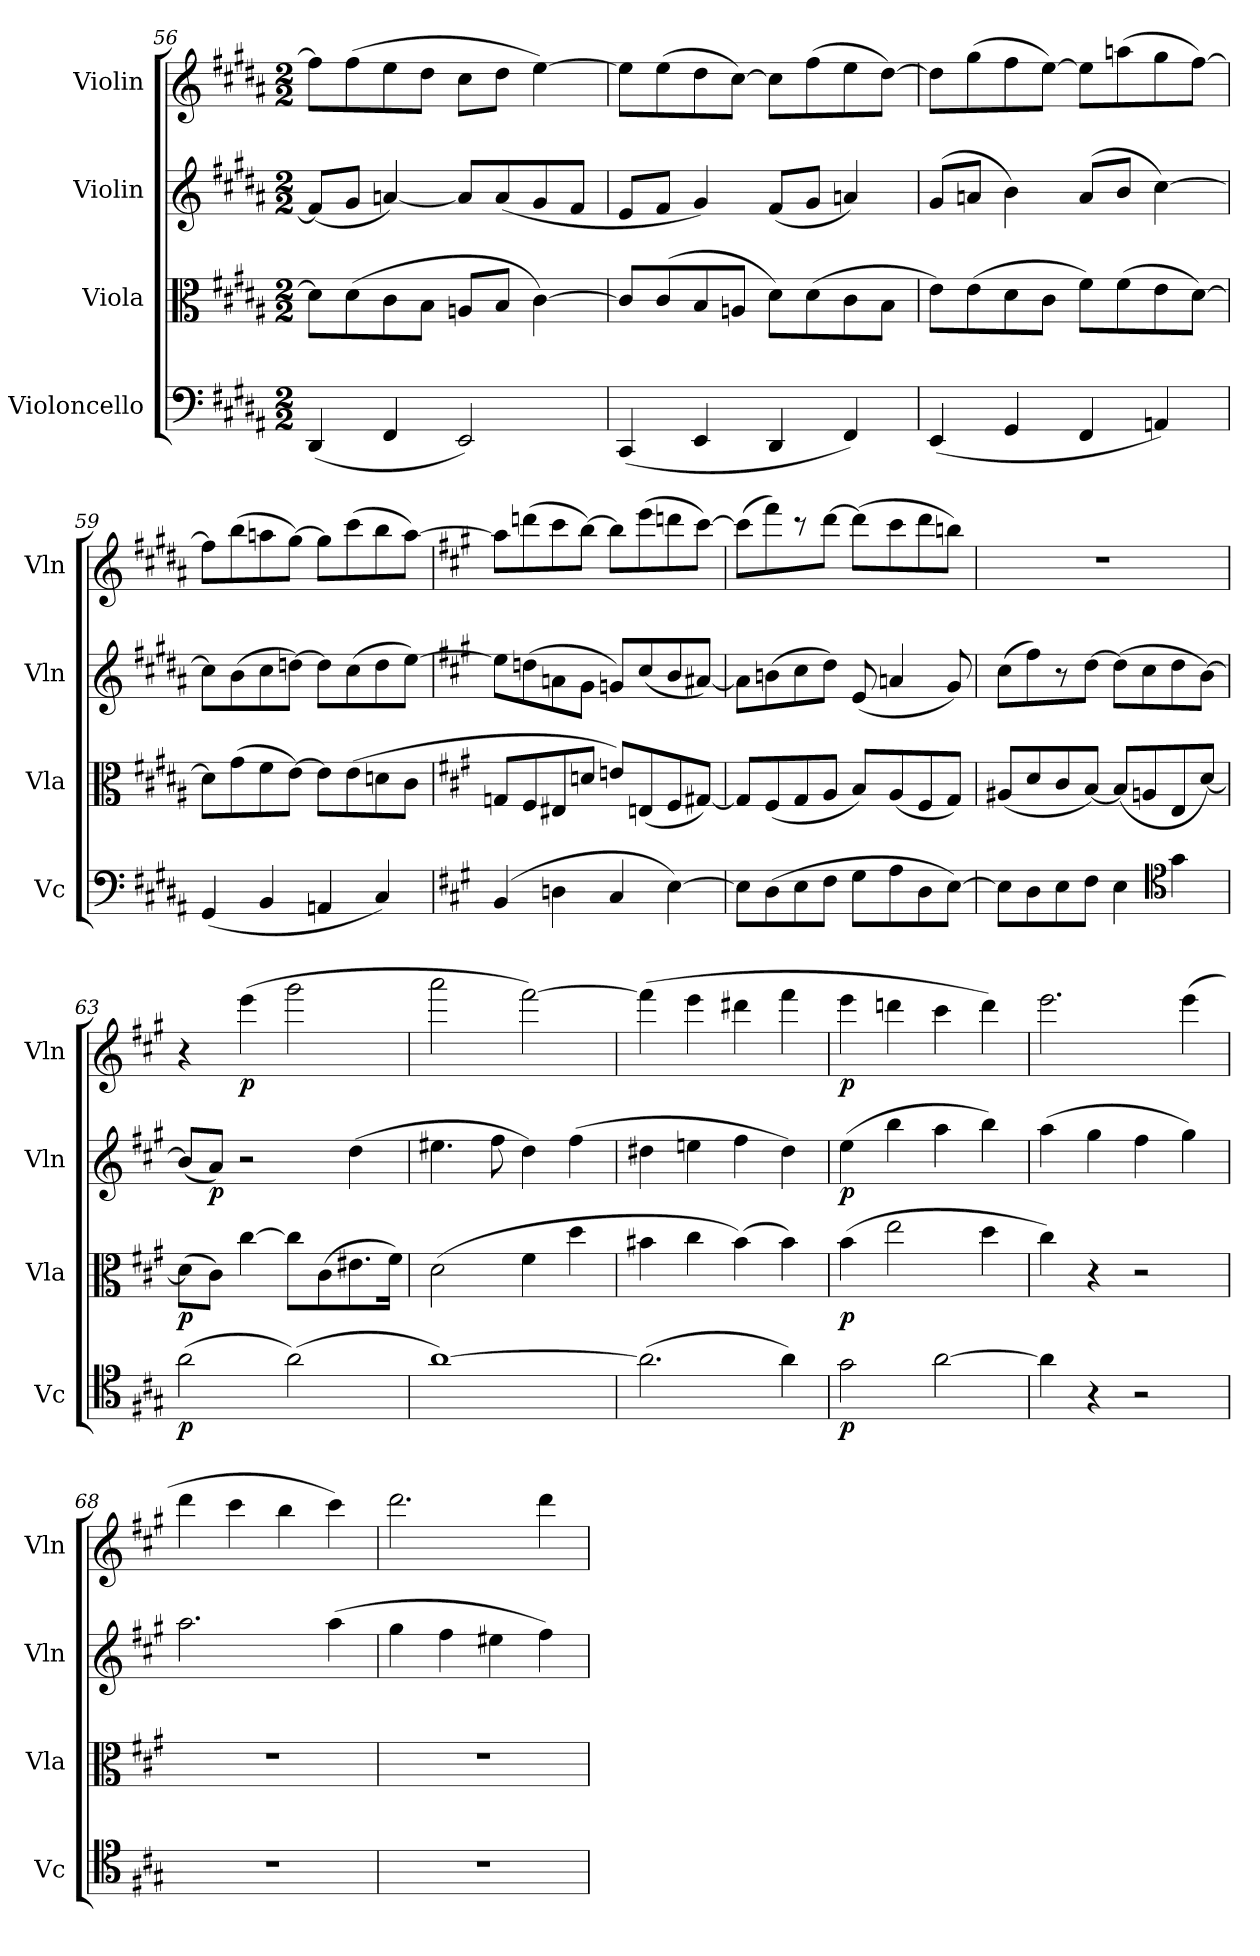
**kern	**dynam	**kern	**dynam	**kern	**dynam	**kern	**dynam
*part4	*part4	*part3	*part3	*part2	*part2	*part1	*part1
*staff4	*staff4	*staff3	*staff3	*staff2	*staff2	*staff1	*staff1
*I"Violoncello	*	*I"Viola	*	*I"Violin	*	*I"Violin	*
*I'Vc	*	*I'Vla	*	*I'Vln	*	*I'Vln	*
*clefF4	*	*clefC3	*	*clefG2	*	*clefG2	*
*k[f#c#g#d#a#]	*	*k[f#c#g#d#a#]	*	*k[f#c#g#d#a#]	*	*k[f#c#g#d#a#]	*
*M2/2	*	*M2/2	*	*M2/2	*	*M2/2	*
=56	=56	=56	=56	=56	=56	=56	=56
(4DD#/	.	8d#\L]	.	(8f#/L]	.	8ff#\L]	.
.	.	(8d#\	.	8g#/J	.	(8ff#\	.
4FF#/	.	8c#\	.	[4an/)	.	8ee\	.
.	.	8B\J	.	.	.	8dd#\J	.
2EE/)	.	8An/L	.	8a/L]	.	8cc#\L	.
.	.	8B/J	.	(8a/	.	8dd#\J	.
.	.	[4c#\)	.	8g#/	.	[4ee\)	.
.	.	.	.	8f#/J	.	.	.
=57	=57	=57	=57	=57	=57	=57	=57
(4CC#/	.	8c#/L]	.	8e/L	.	8ee\L]	.
.	.	(8c#/	.	8f#/J	.	(8ee\	.
4EE/	.	8B/	.	4g#/)	.	8dd#\	.
.	.	8An/J	.	.	.	[8cc#\J)	.
4DD#/	.	8d#\L)	.	(8f#/L	.	8cc#\L]	.
.	.	(8d#\	.	8g#/J	.	(8ff#\	.
4FF#/)	.	8c#\	.	4an/)	.	8ee\	.
.	.	8B\J	.	.	.	[8dd#\J)	.
=58	=58	=58	=58	=58	=58	=58	=58
(4EE/	.	8e\L)	.	(8g#/L	.	8dd#\L]	.
.	.	(8e\	.	8an/J	.	(8gg#\	.
4GG#/	.	8d#\	.	4b\)	.	8ff#\	.
.	.	8c#\J	.	.	.	[8ee\J)	.
4FF#/	.	8f#\L)	.	(8a/L	.	8ee\L]	.
.	.	(8f#\	.	8b/J	.	(8aan\	.
4AAn/)	.	8e\	.	[4cc#\)	.	8gg#\	.
.	.	[8d#\J)	.	.	.	[8ff#\J)	.
=59	=59	=59	=59	=59	=59	=59	=59
(4GG#/	.	8d#\L]	.	8cc#\L]	.	8ff#\L]	.
.	.	(8g#\	.	(8b\	.	(8bb\	.
4BB/	.	8f#\	.	8cc#\	.	8aan\	.
.	.	[8e\J)	.	[8ddn\J)	.	[8gg#\J)	.
4AAn/	.	8e\L]	.	8dd\L]	.	8gg#\L]	.
.	.	(8e\	.	(8cc#\	.	(8ccc#\	.
4C#/)	.	8dn\	.	8dd\	.	8bb\	.
.	.	8c#\J	.	[8ee\J)	.	[8aa\J)	.
=60	=60	=60	=60	=60	=60	=60	=60
*k[f#c#g#]	*	*k[f#c#g#]	*	*k[f#c#g#]	*	*k[f#c#g#]	*
(4BB/	.	8Gn/L	.	8ee\L]	.	8aa\L]	.
.	.	8F#/	.	(8ddn\	.	(8dddn\	.
4Dn\	.	8E#X/	.	8an\	.	8ccc#\	.
.	.	8dn/J	.	8g#\J	.	[8bb\J)	.
4C#/	.	8en/L)	.	8gn/L)	.	8bb\L]	.
.	.	(8En/	.	(8cc#/	.	(8eee\	.
[4E\)	.	8F#/	.	8b/	.	8dddn\	.
.	.	[8G#X/J)	.	[8a#X/J)	.	[8ccc#\J)	.
=61	=61	=61	=61	=61	=61	=61	=61
8E\L]	.	8G#/L]	.	8a#\L]	.	(8ccc#\L]	.
(8D\	.	(8F#/	.	(8bn\	.	8fff#\)	.
8E\	.	8G#/	.	8cc#\	.	8r	.
8F#\J	.	8A/J	.	8dd\J)	.	[8ddd\J	.
8G#\L	.	8B/L)	.	(8e/	.	(8ddd\L]	.
8A\	.	(8A/	.	4an/	.	8ccc#\	.
8D\	.	8F#/	.	.	.	8ddd\	.
[8E\J)	.	8G#/J)	.	8g#/)	.	8bbn\J)	.
=62	=62	=62	=62	=62	=62	=62	=62
8E\L]	.	(8A#X/L	.	(8cc#\L	.	1r	.
8D\	.	8d/	.	8ff#\)	.	.	.
8E\	.	8c#/	.	8r	.	.	.
8F#\J	.	[8B/J)	.	[8dd\J	.	.	.
4E\	.	(8B/L]	.	(8dd\L]	.	.	.
.	.	8An/	.	8cc#\	.	.	.
*clefC4	*	*	*	*	*	*	*
4g#\	.	8E/	.	8dd\	.	.	.
.	.	[8d/J)	.	[8b\J)	.	.	.
=63	=63	=63	=63	=63	=63	=63	=63
(2a\	p	(8d\L]	p	(8b/L]	.	4r	.
.	.	8c#\J)	.	8a/J)	p	.	.
.	.	[4cc#\	.	2r	.	(4eee\	p
(2a\)	.	8cc#\L]	.	.	.	2ggg#\	.
.	.	(8c#\	.	.	.	.	.
.	.	8.e#X\	.	(4dd\	.	.	.
.	.	16f#\Jk)	.	.	.	.	.
=64	=64	=64	=64	=64	=64	=64	=64
[1a)	.	(2d\	.	4.ee#X\	.	2aaa\	.
.	.	.	.	8ff#\	.	.	.
.	.	4f#\	.	4dd\)	.	[2fff#\)	.
.	.	4dd\	.	(4ff#\	.	.	.
=65	=65	=65	=65	=65	=65	=65	=65
(2.a\]	.	4b#X\	.	4dd#X\	.	(4fff#\]	.
.	.	4cc#\	.	4een\	.	4eee\	.
.	.	(4b#\)	.	4ff#\	.	4ddd#X\	.
4a\)	.	4b#\)	.	4dd#\)	.	4fff#\	.
=66	=66	=66	=66	=66	=66	=66	=66
2g#\	p	(4b\	p	(4ee\	p	4eee\	p
.	.	2ee\	.	4bb\	.	4dddn\	.
[2a\	.	.	.	4aa\	.	4ccc#\	.
.	.	4dd\	.	4bb\)	.	4ddd\)	.
=67	=67	=67	=67	=67	=67	=67	=67
4a\]	.	4cc#\)	.	(4aa\	.	2.eee\	.
4r	.	4r	.	4gg#\	.	.	.
2r	.	2r	.	4ff#\	.	.	.
.	.	.	.	4gg#\)	.	(4eee\	.
=68	=68	=68	=68	=68	=68	=68	=68
1r	.	1r	.	2.aa\	.	4ddd\	.
.	.	.	.	.	.	4ccc#\	.
.	.	.	.	.	.	4bb\	.
.	.	.	.	(4aa\	.	4ccc#\)	.
=69	=69	=69	=69	=69	=69	=69	=69
1r	.	1r	.	4gg#\	.	2.ddd\	.
.	.	.	.	4ff#\	.	.	.
.	.	.	.	4ee#X\	.	.	.
.	.	.	.	4ff#\)	.	4ddd\	.
=	=	=	=	=	=	=	=
*-	*-	*-	*-	*-	*-	*-	*-
